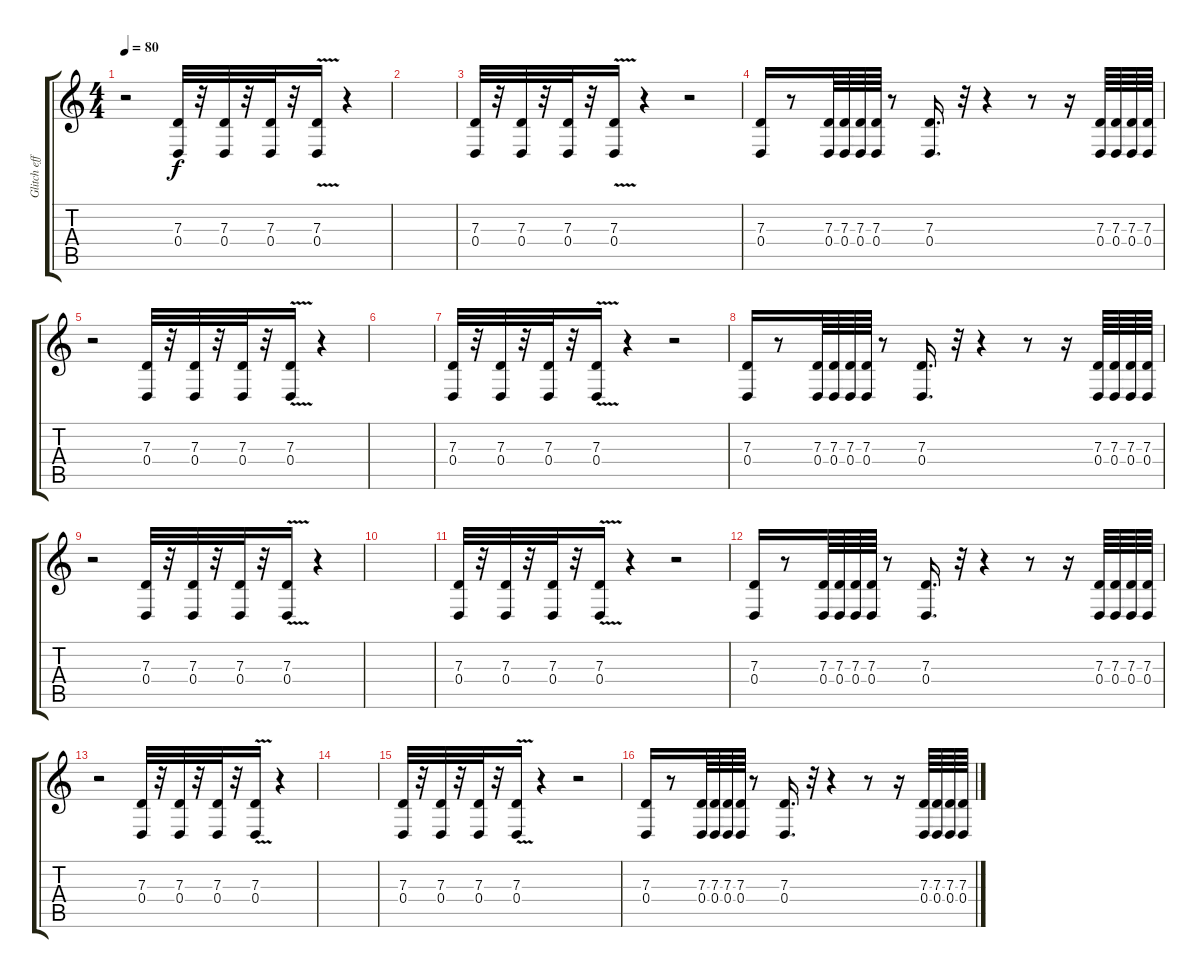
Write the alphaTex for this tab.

\track ("Glitch effects" "Glitch eff") {instrument pad3polysynth}
\staff {score tabs}
\tuning (E4 B3 G3 D3 A2 E2) {hide}
\ts (4 4)
\tempo 80
\clef g2
\ks c
r.2{dy f} (7.3 0.4).32 r.32 (7.3 0.4).32 r.32 (7.3 0.4).32 r.32 (7.3 0.4{v}).16 r.4 |
|
(7.3 0.4).32 r.32 (7.3 0.4).32 r.32 (7.3 0.4).32 r.32 (7.3 0.4{v}).16 r.4 r.2 |
(7.3 0.4).16 r.8 (7.3 0.4).64 (7.3 0.4).64 (7.3 0.4).64 (7.3 0.4).64 r.8 (7.3 0.4).16{d} r.32 r.4 r.8 r.16 (7.3 0.4).64 (7.3 0.4).64 (7.3 0.4).64 (7.3 0.4).64 |
r.2 (7.3 0.4).32 r.32 (7.3 0.4).32 r.32 (7.3 0.4).32 r.32 (7.3 0.4{v}).16 r.4 |
|
(7.3 0.4).32 r.32 (7.3 0.4).32 r.32 (7.3 0.4).32 r.32 (7.3 0.4{v}).16 r.4 r.2 |
(7.3 0.4).16 r.8 (7.3 0.4).64 (7.3 0.4).64 (7.3 0.4).64 (7.3 0.4).64 r.8 (7.3 0.4).16{d} r.32 r.4 r.8 r.16 (7.3 0.4).64 (7.3 0.4).64 (7.3 0.4).64 (7.3 0.4).64 |
r.2 (7.3 0.4).32 r.32 (7.3 0.4).32 r.32 (7.3 0.4).32 r.32 (7.3 0.4{v}).16 r.4 |
|
(7.3 0.4).32 r.32 (7.3 0.4).32 r.32 (7.3 0.4).32 r.32 (7.3 0.4{v}).16 r.4 r.2 |
(7.3 0.4).16 r.8 (7.3 0.4).64 (7.3 0.4).64 (7.3 0.4).64 (7.3 0.4).64 r.8 (7.3 0.4).16{d} r.32 r.4 r.8 r.16 (7.3 0.4).64 (7.3 0.4).64 (7.3 0.4).64 (7.3 0.4).64 |
r.2 (7.3 0.4).32 r.32 (7.3 0.4).32 r.32 (7.3 0.4).32 r.32 (7.3 0.4{v}).16 r.4 |
|
(7.3 0.4).32 r.32 (7.3 0.4).32 r.32 (7.3 0.4).32 r.32 (7.3 0.4{v}).16 r.4 r.2 |
(7.3 0.4).16 r.8 (7.3 0.4).64 (7.3 0.4).64 (7.3 0.4).64 (7.3 0.4).64 r.8 (7.3 0.4).16{d} r.32 r.4 r.8 r.16 (7.3 0.4).64 (7.3 0.4).64 (7.3 0.4).64 (7.3 0.4).64
